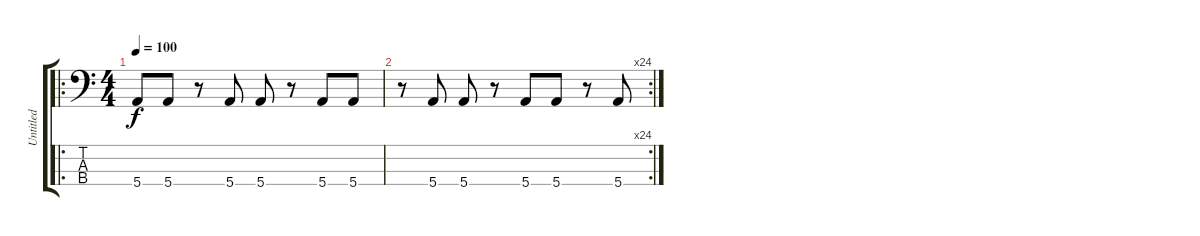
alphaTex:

\track ("Untitled" "Untitled") {instrument electricbassfinger}
\staff {score tabs}
\tuning (G2 D2 A1 E1) {hide}
\ro
\ts (4 4)
\tempo 100
\clef f4
\ks c
5.4.8{dy f instrument electricbassfinger} 5.4.8 r.8 5.4.8 5.4.8 r.8 5.4.8 5.4.8 |
\rc 24
r.8 5.4.8 5.4.8 r.8 5.4.8 5.4.8 r.8 5.4.8
